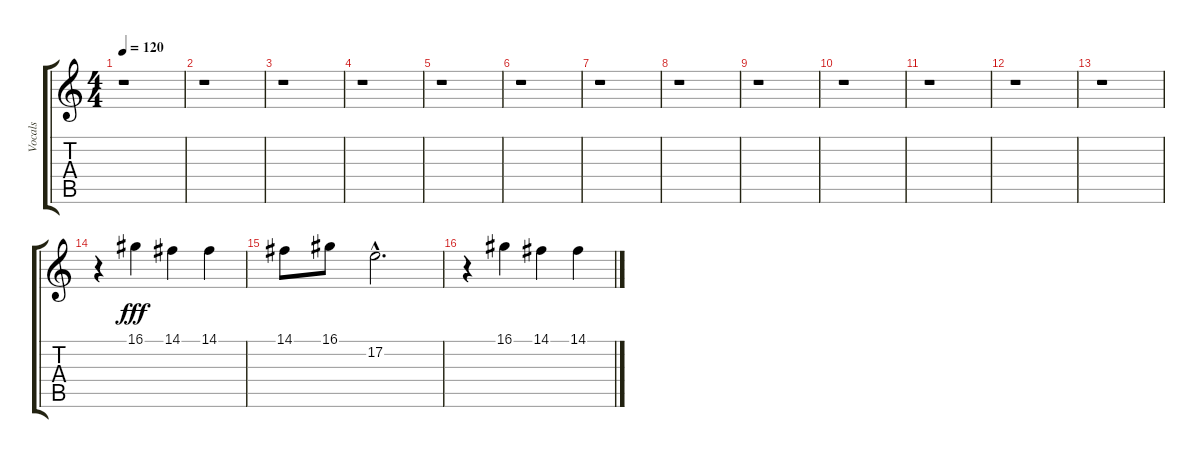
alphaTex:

\track ("Vocals" "Vocals") {instrument lead6voice}
\staff {score tabs}
\tuning (E4 B3 G3 D3 A2 E2) {hide}
\ts (4 4)
\tempo 120
\clef g2
\ks c
r.1{dy fff instrument lead6voice} |
r.1 |
r.1 |
r.1 |
r.1 |
r.1 |
r.1 |
r.1 |
r.1 |
r.1 |
r.1 |
r.1 |
r.1 |
r.4 16.1.4 14.1.4 14.1.4 |
14.1.8 16.1.8 17.2{hac}.2{d} |
r.4 16.1.4 14.1.4 14.1.4
